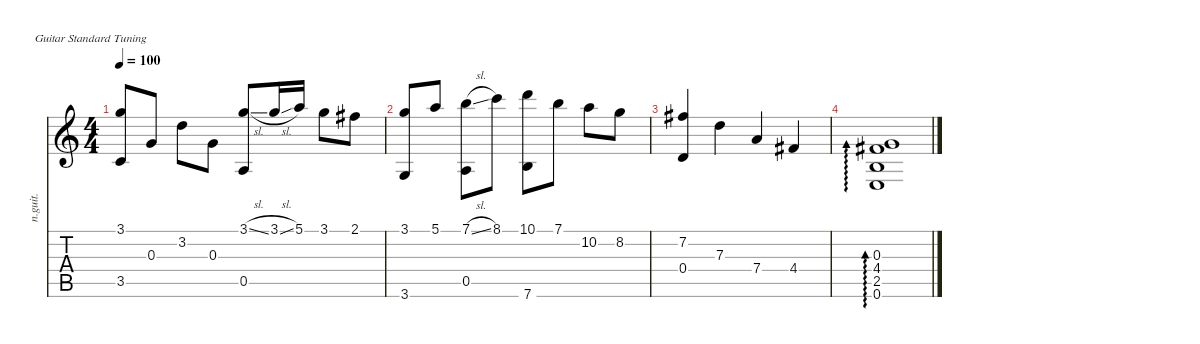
\defaultSystemsLayout 4
\hideDynamics
\bracketExtendMode nobrackets
\otherSystemsTrackNameOrientation horizontal
\track ("Lead" "n.guit.") {instrument acousticguitarnylon}
\staff {score tabs}
\tuning (E4 B3 G3 D3 A2 E2)
\ts (4 4)
\tempo 100
\clef g2
\ks c
(3.1 3.5).8{dy mp beam Up} 0.3.8{beam Up} 3.2.8{beam Down} 0.3.8{beam Down} (3.1{sl} 0.5).8{beam Up} 3.1{sl}.16{beam Up} 5.1.16{beam Up} 3.1.8{beam Down} 2.1{acc #}.8{beam Down} |
(3.1 3.6).8{beam Up} 5.1.8{beam Up} (7.1{sl} 0.5).8{beam Down} 8.1.8{beam Down} (10.1 7.6).8{beam Down} 7.1.8{beam Down} 10.2.8{beam Down} 8.2.8{beam Down} |
(7.2{acc #} 0.4).4{beam Up} 7.3.4{beam Down} 7.4.4{beam Up} 4.4{acc #}.4{beam Up} |
(0.3 4.4{acc #} 2.5 0.6).1{ad 0 beam Up}
